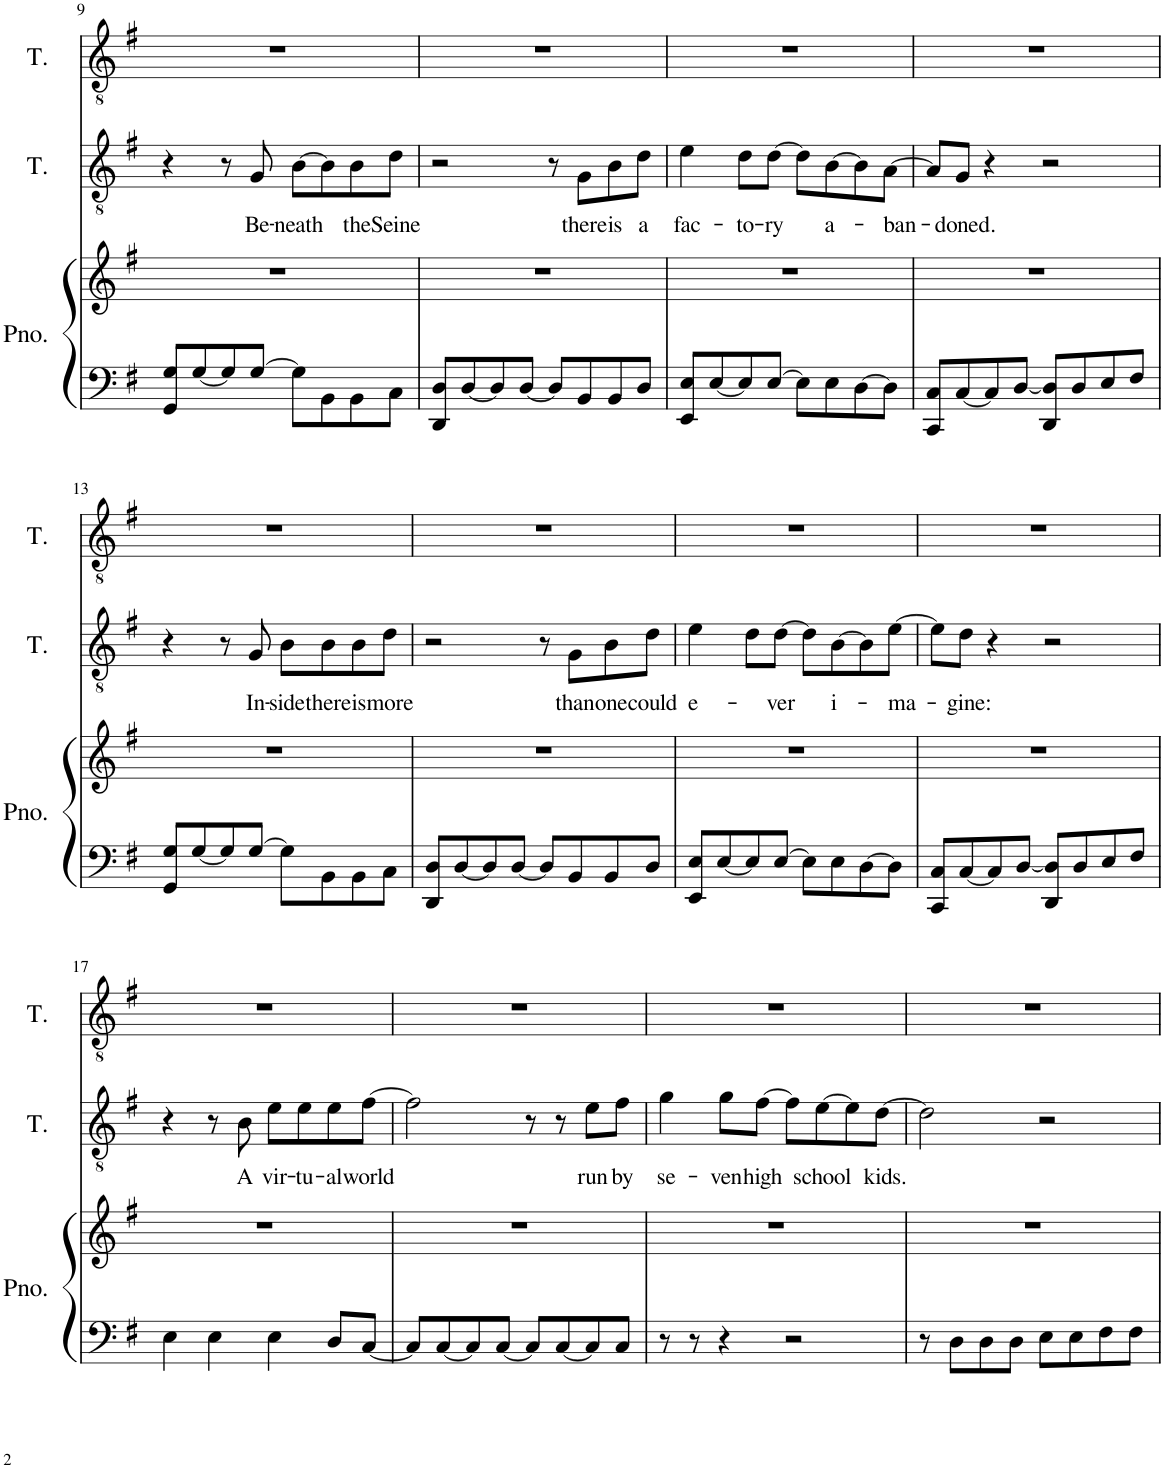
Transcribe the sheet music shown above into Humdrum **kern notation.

**kern	**kern	**kern	**text	**kern
*part3	*part3	*part2	*part2	*part1
*staff4	*staff3	*staff2	*staff2	*staff1
*I"Piano	*	*I"Tenor	*	*I"Tenor
*I'Pno.	*	*I'T.	*	*I'T.
!!LO:PB:g=z
*clefF4	*clefG2	*clefGv2	*	*clefGv2
*k[f#]	*k[f#]	*k[f#]	*	*k[f#]
=9	=9	=9	=9	=9
8GG/ 8G/L	1r	4r	.	1r
[8G/	.	.	.	.
8G/]	.	8r	.	.
!	!	!	!LO:LY:b	!
[8G/J	.	8G/	Be-	.
!	!	!	!LO:LY:b	!
8G\L]	.	[8B\L	-neath	.
8BB\	.	8B\]	.	.
!	!	!	!LO:LY:b	!
8BB\	.	8B\	the	.
!	!	!	!LO:LY:b	!
8C\J	.	8d\J	Seine	.
=10	=10	=10	=10	=10
8DD/ 8D/L	1r	2r	.	1r
[8D/	.	.	.	.
8D/]	.	.	.	.
[8D/J	.	.	.	.
8D/L]	.	8r	.	.
!	!	!	!LO:LY:b	!
8BB/	.	8G\L	there	.
!	!	!	!LO:LY:b	!
8BB/	.	8B\	is	.
!	!	!	!LO:LY:b	!
8D/J	.	8d\J	a	.
=11	=11	=11	=11	=11
!	!	!	!LO:LY:b	!
8EE/ 8E/L	1r	4e\	fac-	1r
[8E/	.	.	.	.
!	!	!	!LO:LY:b	!
8E/]	.	8d\L	-to-	.
!	!	!	!LO:LY:b	!
[8E/J	.	[8d\J	-ry	.
8E\L]	.	8d\L]	.	.
!	!	!	!LO:LY:b	!
8E\	.	[8B\	a-	.
[8D\	.	8B\]	.	.
!	!	!	!LO:LY:b	!
8D\J]	.	[8A\J	-ban-	.
=12	=12	=12	=12	=12
8CC/ 8C/L	1r	8A/L]	.	1r
!	!	!	!LO:LY:b	!
[8C/	.	8G/J	-doned.	.
8C/]	.	4r	.	.
[8D/J	.	.	.	.
8DD/ 8D/]L	.	2r	.	.
8D/	.	.	.	.
8E/	.	.	.	.
8F#/J	.	.	.	.
!!LO:LB:g=z
=13	=13	=13	=13	=13
8GG/ 8G/L	1r	4r	.	1r
[8G/	.	.	.	.
8G/]	.	8r	.	.
!	!	!	!LO:LY:b	!
[8G/J	.	8G/	In-	.
!	!	!	!LO:LY:b	!
8G\L]	.	8B\L	-side	.
!	!	!	!LO:LY:b	!
8BB\	.	8B\	there	.
!	!	!	!LO:LY:b	!
8BB\	.	8B\	is	.
!	!	!	!LO:LY:b	!
8C\J	.	8d\J	more	.
=14	=14	=14	=14	=14
8DD/ 8D/L	1r	2r	.	1r
[8D/	.	.	.	.
8D/]	.	.	.	.
[8D/J	.	.	.	.
8D/L]	.	8r	.	.
!	!	!	!LO:LY:b	!
8BB/	.	8G\L	than	.
!	!	!	!LO:LY:b	!
8BB/	.	8B\	one	.
!	!	!	!LO:LY:b	!
8D/J	.	8d\J	could	.
=15	=15	=15	=15	=15
!	!	!	!LO:LY:b	!
8EE/ 8E/L	1r	4e\	e-	1r
[8E/	.	.	.	.
8E/]	.	8d\L	.	.
!	!	!	!LO:LY:b	!
[8E/J	.	[8d\J	-ver	.
8E\L]	.	8d\L]	.	.
!	!	!	!LO:LY:b	!
8E\	.	[8B\	i-	.
[8D\	.	8B\]	.	.
!	!	!	!LO:LY:b	!
8D\J]	.	[8e\J	-ma-	.
=16	=16	=16	=16	=16
8CC/ 8C/L	1r	8e\L]	.	1r
!	!	!	!LO:LY:b	!
[8C/	.	8d\J	-gine:	.
8C/]	.	4r	.	.
[8D/J	.	.	.	.
8DD/ 8D/]L	.	2r	.	.
8D/	.	.	.	.
8E/	.	.	.	.
8F#/J	.	.	.	.
!!LO:LB:g=z
=17	=17	=17	=17	=17
4E\	1r	4r	.	1r
4E\	.	8r	.	.
!	!	!	!LO:LY:b	!
.	.	8B\	A	.
!	!	!	!LO:LY:b	!
4E\	.	8e\L	vir-	.
!	!	!	!LO:LY:b	!
.	.	8e\	-tu-	.
!	!	!	!LO:LY:b	!
8D/L	.	8e\	-al	.
!	!	!	!LO:LY:b	!
[8C/J	.	[8f#\J	world	.
=18	=18	=18	=18	=18
8C/L]	1r	2f#\]	.	1r
[8C/	.	.	.	.
8C/]	.	.	.	.
[8C/J	.	.	.	.
8C/L]	.	8r	.	.
[8C/	.	8r	.	.
!	!	!	!LO:LY:b	!
8C/]	.	8e\L	run	.
!	!	!	!LO:LY:b	!
8C/J	.	8f#\J	by	.
=19	=19	=19	=19	=19
!	!	!	!LO:LY:b	!
8r	1r	4g\	se-	1r
8r	.	.	.	.
!	!	!	!LO:LY:b	!
4r	.	8g\L	-ven	.
!	!	!	!LO:LY:b	!
.	.	[8f#\J	high	.
2r	.	8f#\L]	.	.
!	!	!	!LO:LY:b	!
.	.	[8e\	school	.
.	.	8e\]	.	.
!	!	!	!LO:LY:b	!
.	.	[8d\J	kids.	.
=20	=20	=20	=20	=20
8r	1r	2d\]	.	1r
8D\L	.	.	.	.
8D\	.	.	.	.
8D\J	.	.	.	.
8E\L	.	2r	.	.
8E\	.	.	.	.
8F#\	.	.	.	.
8F#\J	.	.	.	.
=	=	=	=	=
*-	*-	*-	*-	*-
